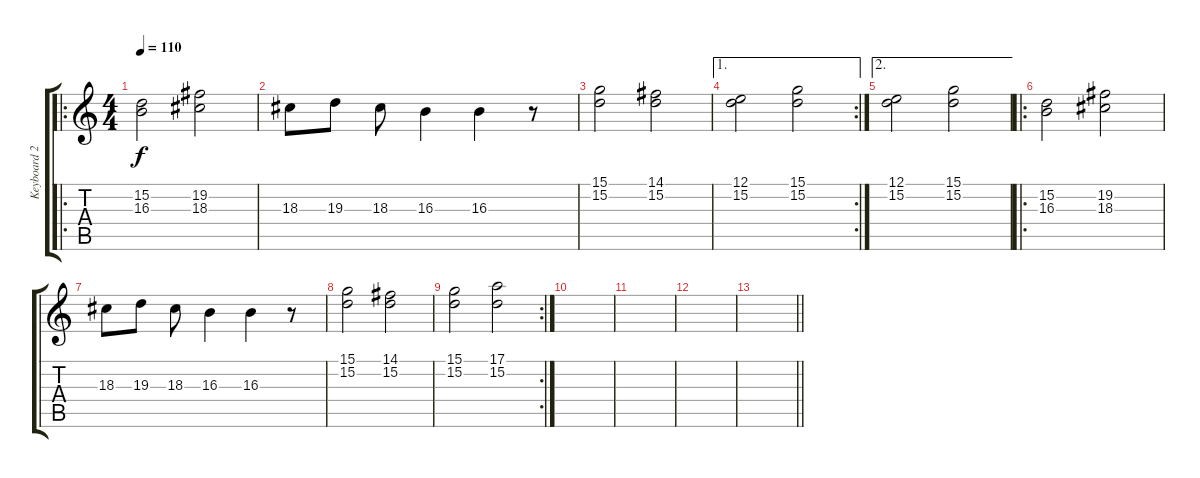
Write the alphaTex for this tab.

\track ("Keyboard 2" "Keyboard 2") {instrument stringensemble1}
\staff {score tabs}
\tuning (E4 B3 G3 D3 A2 E2) {hide}
\ro
\ts (4 4)
\tempo 110
\clef g2
\ks c
(15.2 16.3).2{dy f} (19.2 18.3).2 |
18.3.8 19.3.8 18.3.8 16.3.4 16.3.4 r.8 |
(15.1 15.2).2 (14.1 15.2).2 |
\ae 1
\rc 2
(12.1 15.2).2 (15.1 15.2).2 |
\ae 2
(12.1 15.2).2 (15.1 15.2).2 |
\ro
(15.2 16.3).2 (19.2 18.3).2 |
18.3.8 19.3.8 18.3.8 16.3.4 16.3.4 r.8 |
(15.1 15.2).2 (14.1 15.2).2 |
\rc 2
(15.1 15.2).2 (17.1 15.2).2 |
|
|
|
\barLineRight lightlight
